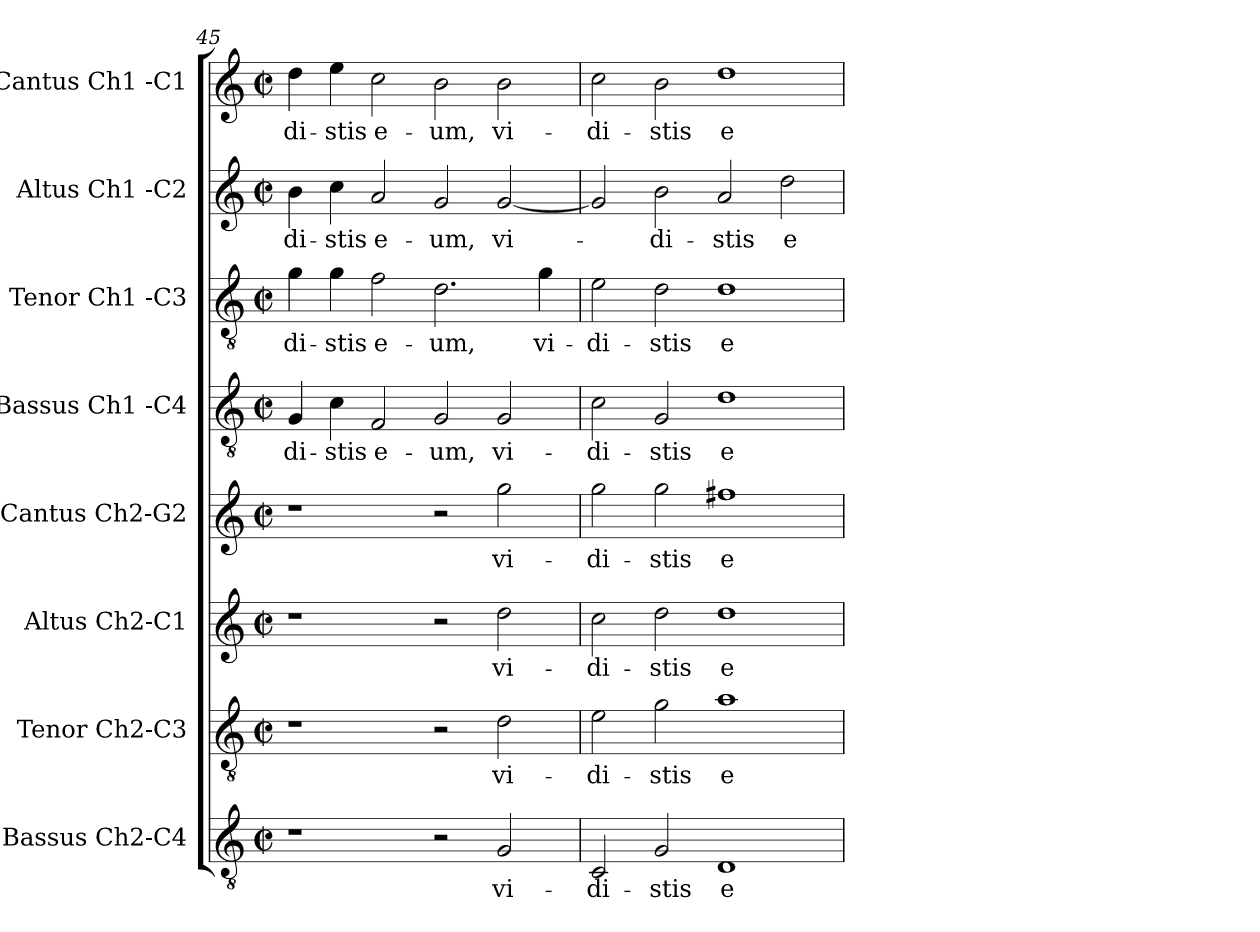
**kern	**text	**kern	**text	**kern	**text	**kern	**text	**kern	**text	**kern	**text	**kern	**text	**kern	**text
*part8	*part8	*part7	*part7	*part6	*part6	*part5	*part5	*part4	*part4	*part3	*part3	*part2	*part2	*part1	*part1
*staff8	*staff8	*staff7	*staff7	*staff6	*staff6	*staff5	*staff5	*staff4	*staff4	*staff3	*staff3	*staff2	*staff2	*staff1	*staff1
*I"Bassus Ch2-C4	*	*I"Tenor Ch2-C3	*	*I"Altus Ch2-C1	*	*I"Cantus Ch2-G2	*	*I"Bassus Ch1 -C4	*	*I"Tenor Ch1 -C3	*	*I"Altus Ch1 -C2	*	*I"Cantus Ch1 -C1	*
*I'B2	*	*I'T2	*	*I'A2	*	*I'C2	*	*I'B1	*	*I'T1	*	*I'A1	*	*I'C1	*
*clefGv2	*	*clefGv2	*	*clefG2	*	*clefG2	*	*clefGv2	*	*clefGv2	*	*clefG2	*	*clefG2	*
*k[]	*	*k[]	*	*k[]	*	*k[]	*	*k[]	*	*k[]	*	*k[]	*	*k[]	*
*M2/2	*	*M2/2	*	*M2/2	*	*M2/2	*	*M2/2	*	*M2/2	*	*M2/2	*	*M2/2	*
*met(c|)	*	*met(c|)	*	*met(c|)	*	*met(c|)	*	*met(c|)	*	*met(c|)	*	*met(c|)	*	*met(c|)	*
=45	=45	=45	=45	=45	=45	=45	=45	=45	=45	=45	=45	=45	=45	=45	=45
!	!	!	!	!	!	!	!	!	!LO:LY:b	!	!LO:LY:b	!	!LO:LY:b	!	!LO:LY:b
1r	.	1r	.	1r	.	1r	.	4G/	-di-	4g\	-di-	4b\	-di-	4dd\	-di-
!	!	!	!	!	!	!	!	!	!LO:LY:b	!	!LO:LY:b	!	!LO:LY:b	!	!LO:LY:b
.	.	.	.	.	.	.	.	4c\	-stis	4g\	-stis	4cc\	-stis	4ee\	-stis
!	!	!	!	!	!	!	!	!	!LO:LY:b	!	!LO:LY:b	!	!LO:LY:b	!	!LO:LY:b
.	.	.	.	.	.	.	.	2F/	e-	2f\	e-	2a/	e-	2cc\	e-
!	!	!	!	!	!	!	!	!	!LO:LY:b	!	!LO:LY:b	!	!LO:LY:b	!	!LO:LY:b
2r	.	2r	.	2r	.	2r	.	2G/	-um,	2.d\	-um,	2g/	-um,	2b\	-um,
!	!LO:LY:b	!	!LO:LY:b	!	!LO:LY:b	!	!LO:LY:b	!	!LO:LY:b	!	!	!	!LO:LY:b	!	!LO:LY:b
2G/	vi-	2d\	vi-	2dd\	vi-	2gg\	vi-	2G/	vi-	.	.	[<2g/	vi-	2b\	vi-
!	!	!	!	!	!	!	!	!	!	!	!LO:LY:b	!	!	!	!
.	.	.	.	.	.	.	.	.	.	4g\	vi-	.	.	.	.
=46	=46	=46	=46	=46	=46	=46	=46	=46	=46	=46	=46	=46	=46	=46	=46
!	!LO:LY:b	!	!LO:LY:b	!	!LO:LY:b	!	!LO:LY:b	!	!LO:LY:b	!	!LO:LY:b	!	!	!	!LO:LY:b
2C/	-di-	2e\	-di-	2cc\	-di-	2gg\	-di-	2c\	-di-	2e\	-di-	2g/]	.	2cc\	-di-
!	!LO:LY:b	!	!LO:LY:b	!	!LO:LY:b	!	!LO:LY:b	!	!LO:LY:b	!	!LO:LY:b	!	!LO:LY:b	!	!LO:LY:b
2G/	-stis	2g\	-stis	2dd\	-stis	2gg\	-stis	2G/	-stis	2d\	-stis	2b\	-di-	2b\	-stis
!	!LO:LY:b	!	!LO:LY:b	!	!LO:LY:b	!	!LO:LY:b	!	!LO:LY:b	!	!LO:LY:b	!	!LO:LY:b	!	!LO:LY:b
1D	e-	1a	e-	1dd	e-	1ff#X	e-	1d	e-	1d	e-	2a/	-stis	1dd	e-
!	!	!	!	!	!	!	!	!	!	!	!	!	!LO:LY:b	!	!
.	.	.	.	.	.	.	.	.	.	.	.	2dd\	e-	.	.
=	=	=	=	=	=	=	=	=	=	=	=	=	=	=	=
*-	*-	*-	*-	*-	*-	*-	*-	*-	*-	*-	*-	*-	*-	*-	*-
